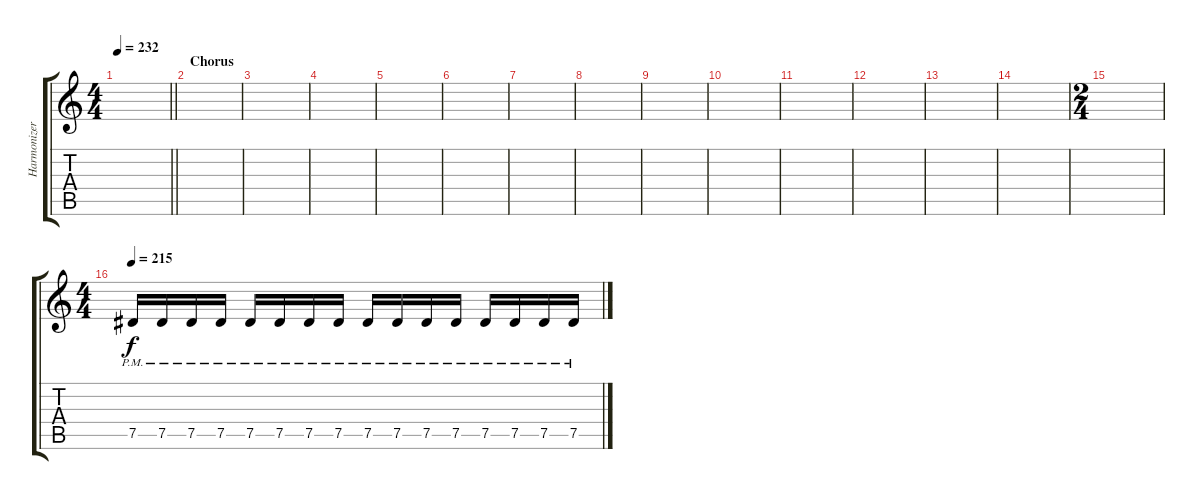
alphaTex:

\track ("Harmonizer" "Harmonizer") {instrument distortionguitar}
\staff {score tabs}
\tuning (Eb4 Bb3 Gb3 Db3 Ab2 Eb2) {hide}
\ts (4 4)
\tempo 232
\clef g2
\barLineRight lightlight
\ks c
|
\section ("" "Chorus")
|
|
|
|
|
|
|
|
|
|
|
|
|
\ts (2 4)
|
\ts (4 4)
\tempo 215
7.5{pm}.16 7.5{pm}.16 7.5{pm}.16 7.5{pm}.16 7.5{pm}.16 7.5{pm}.16 7.5{pm}.16 7.5{pm}.16 7.5{pm}.16 7.5{pm}.16 7.5{pm}.16 7.5{pm}.16 7.5{pm}.16 7.5{pm}.16 7.5{pm}.16 7.5{pm}.16
